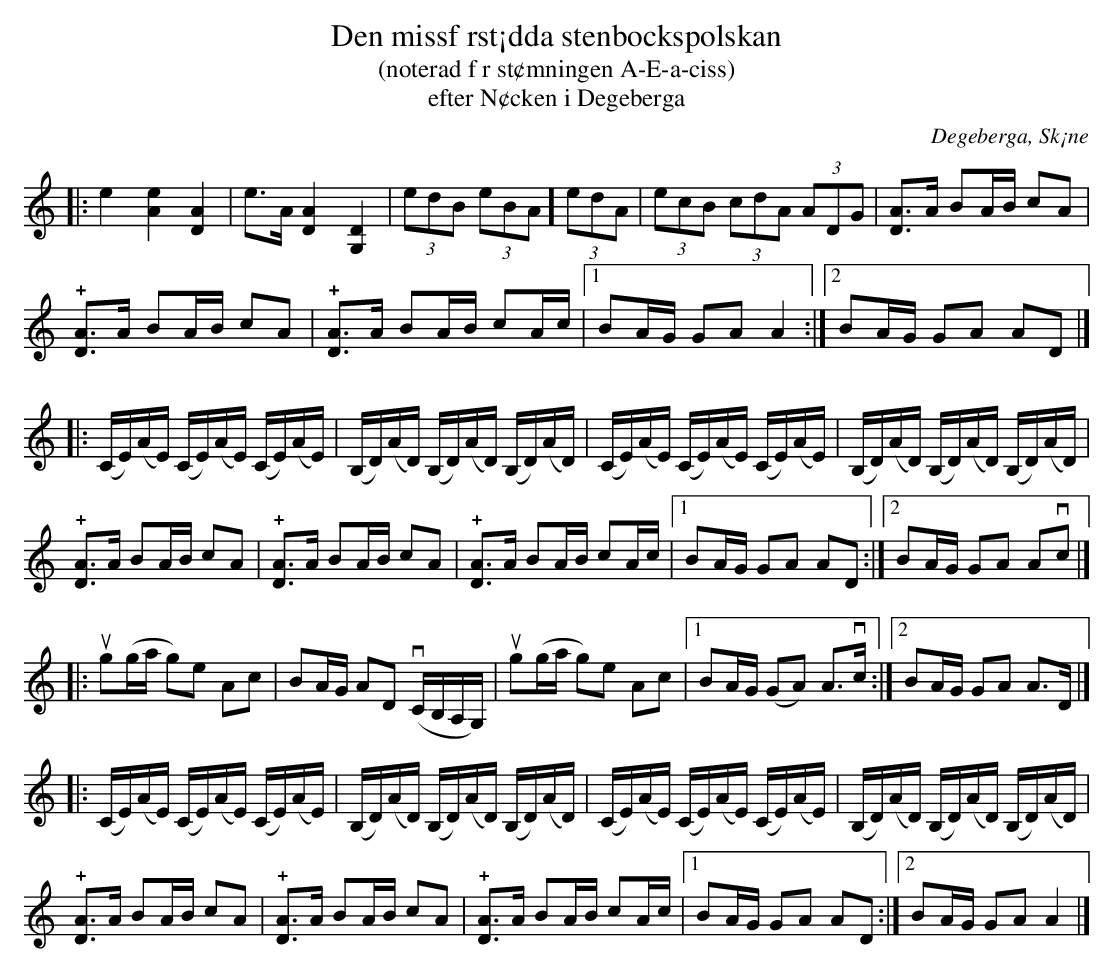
X:1
T:Den missf rst¡dda stenbockspolskan
T:(noterad f r st¢mningen A-E-a-ciss)
T:efter N¢cken i Degeberga
O:Degeberga, Sk¡ne
U:o=+open+
M:none
K:Am
[L:1/8]|:e2 [A2e2] [D2A2] |e>A [DA]2 [G,D]2 | (3edB (3eBA] (3edA | (3ecB (3cdA (3ADG|[DA]>A BA/B/ cA |
 !+![DA]>A BA/B/ cA | !+![DA]>A BA/B/ cA/c/ |1 BA/G/ GA A2 :|2 BA/G/ GA AD |]
[L:1/16]|: (CE)(AE) (CE)(AE) (CE)(AE) | (B,D)(AD) (B,D)(AD) (B,D)(AD) | (CE)(AE) (CE)(AE) (CE)(AE) | (B,D)(AD) (B,D)(AD) (B,D)(AD) |
[L:1/8] !+![DA]>A BA/B/ cA | !+![DA]>A BA/B/ cA | !+![DA]>A BA/B/ cA/c/ |1 BA/G/ GA AD :|2 BA/G/ GA Avc |]
[L:1/8] |: ug(g/a/ g)e Ac | BA/G/ AD v(C/B,/A,/G,/) | ug(g/a/ g)e Ac |1 BA/G/ (GA) A>vc :|2 BA/G/ GA A>D |]
[L:1/16]|: (CE)(AE) (CE)(AE) (CE)(AE) | (B,D)(AD) (B,D)(AD) (B,D)(AD) | (CE)(AE) (CE)(AE) (CE)(AE) | (B,D)(AD) (B,D)(AD) (B,D)(AD) |
[L:1/8] !+![DA]>A BA/B/ cA | !+![DA]>A BA/B/ cA | !+![DA]>A BA/B/ cA/c/ |1 BA/G/ GA AD :|2 BA/G/ GA A2 |]
